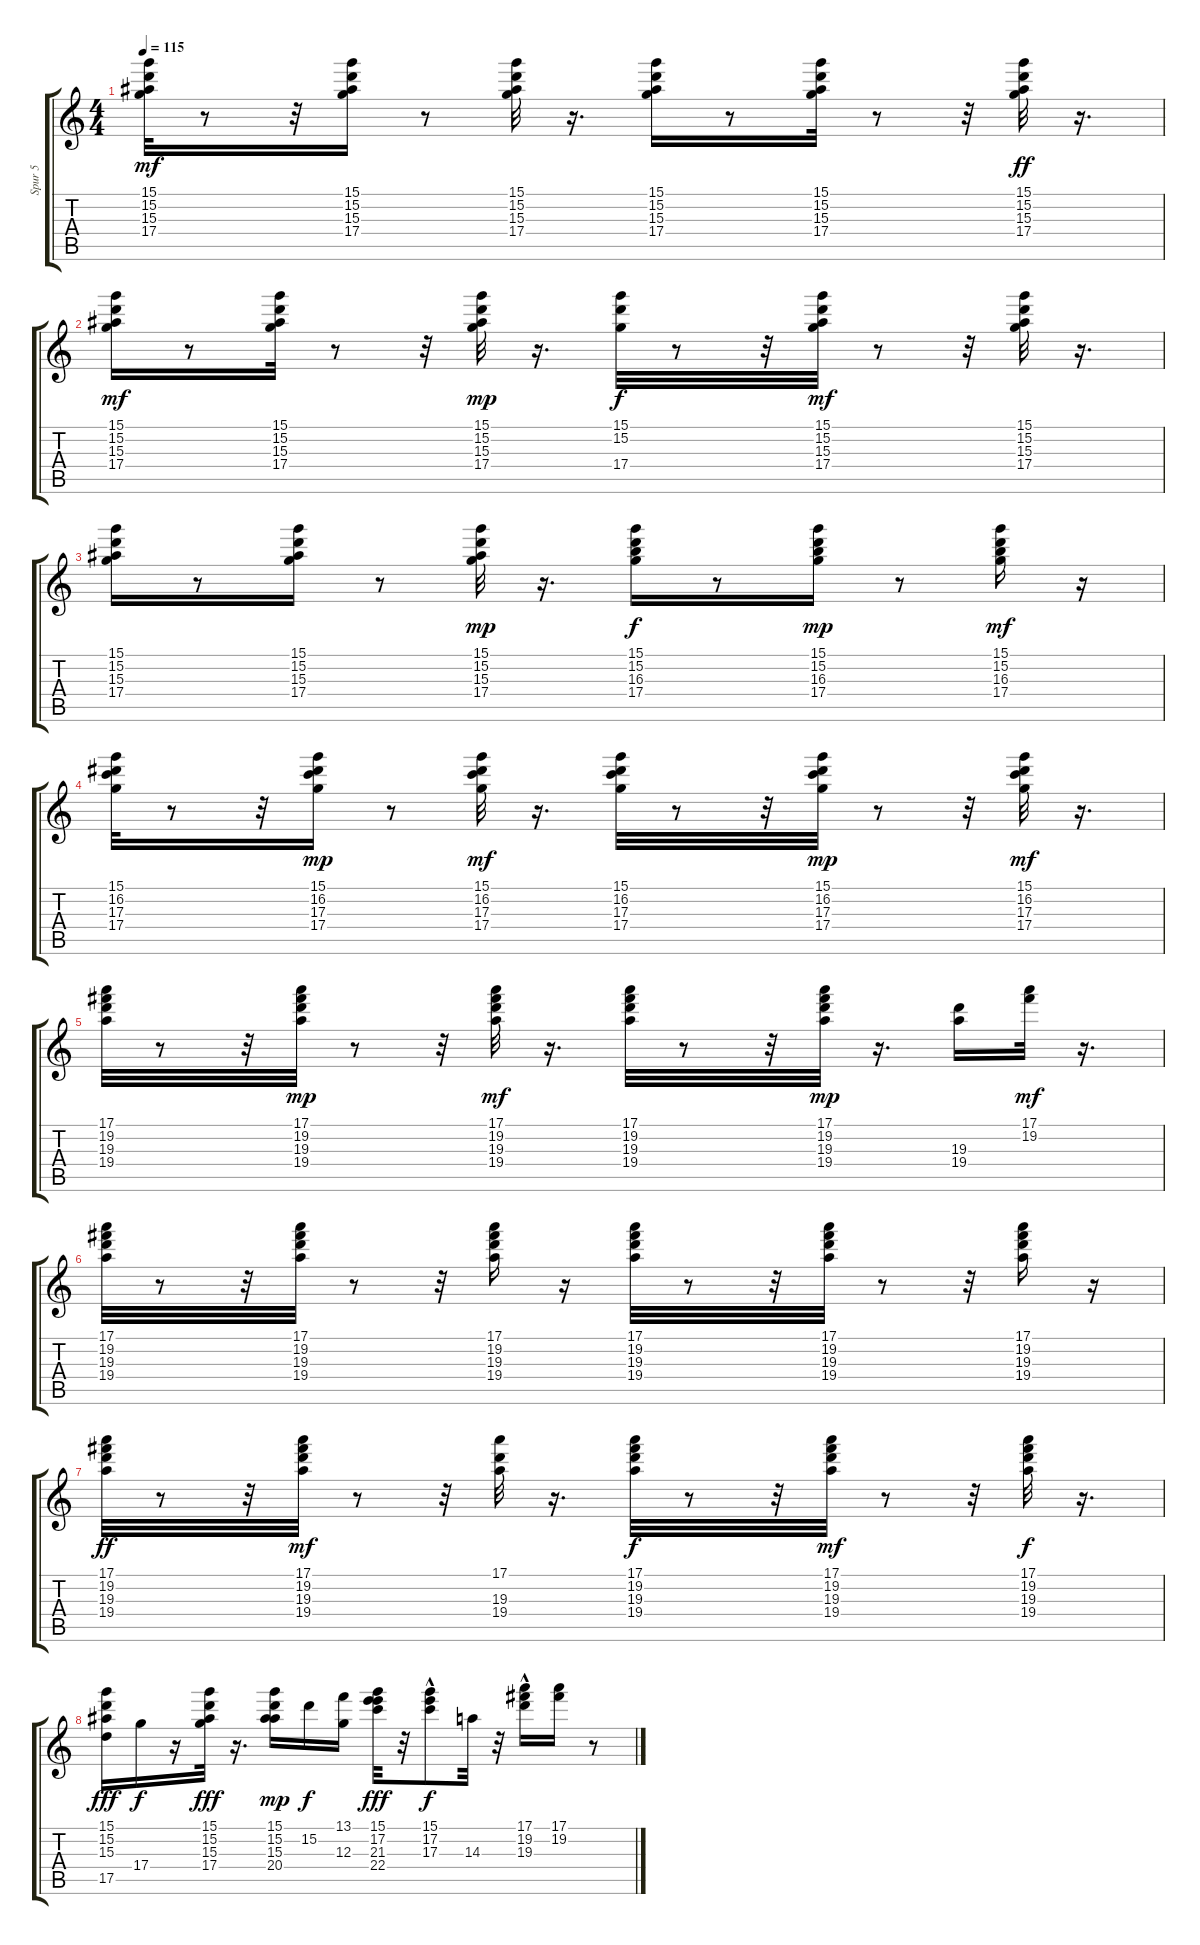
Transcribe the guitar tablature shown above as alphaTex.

\track ("Spur 5" "Spur 5") {instrument acousticguitarsteel}
\staff {score tabs}
\tuning (E4 B3 G3 D3 A2 E2) {hide}
\ts (4 4)
\tempo 115
\clef g2
\ks c
(15.1 15.2 15.3 17.4).32{dy mf} r.8 r.32 (15.1 15.2 15.3 17.4).16 r.8 (15.1 15.2 15.3 17.4).32 r.16{d} (15.1 15.2 15.3 17.4).16 r.8 (15.1 15.2 15.3 17.4).32 r.8 r.32 (15.1 15.2 15.3 17.4).32{dy ff} r.16{d} |
(15.1 15.2 15.3 17.4).16{dy mf} r.8 (15.1 15.2 15.3 17.4).32 r.8 r.32 (15.1 15.2 15.3 17.4).32{dy mp} r.16{d} (15.1 15.2 17.4).32{dy f} r.8 r.32 (15.1 15.2 15.3 17.4).32{dy mf} r.8 r.32 (15.1 15.2 15.3 17.4).32 r.16{d} |
(15.1 15.2 15.3 17.4).16 r.8 (15.1 15.2 15.3 17.4).16 r.8 (15.1 15.2 15.3 17.4).32{dy mp} r.16{d} (15.1 15.2 16.3 17.4).16{dy f} r.8 (15.1 15.2 16.3 17.4).16{dy mp} r.8 (15.1 15.2 16.3 17.4).16{dy mf} r.16 |
(15.1 16.2 17.3 17.4).32 r.8 r.32 (15.1 16.2 17.3 17.4).16{dy mp} r.8 (15.1 16.2 17.3 17.4).32{dy mf} r.16{d} (15.1 16.2 17.3 17.4).32 r.8 r.32 (15.1 16.2 17.3 17.4).32{dy mp} r.8 r.32 (15.1 16.2 17.3 17.4).32{dy mf} r.16{d} |
(17.1 19.2 19.3 19.4).32 r.8 r.32 (17.1 19.2 19.3 19.4).32{dy mp} r.8 r.32 (17.1 19.2 19.3 19.4).32{dy mf} r.16{d} (17.1 19.2 19.3 19.4).32 r.8 r.32 (17.1 19.2 19.3 19.4).32{dy mp} r.16{d} (19.3 19.4).16 (17.1 19.2).32{dy mf} r.16{d} |
(17.1 19.2 19.3 19.4).32 r.8 r.32 (17.1 19.2 19.3 19.4).32 r.8 r.32 (17.1 19.2 19.3 19.4).16 r.16 (17.1 19.2 19.3 19.4).32 r.8 r.32 (17.1 19.2 19.3 19.4).32 r.8 r.32 (17.1 19.2 19.3 19.4).16 r.16 |
(17.1 19.2 19.3 19.4).32{dy ff} r.8 r.32 (17.1 19.2 19.3 19.4).32{dy mf} r.8 r.32 (17.1 19.3 19.4).32 r.16{d} (17.1 19.2 19.3 19.4).32{dy f} r.8 r.32 (17.1 19.2 19.3 19.4).32{dy mf} r.8 r.32 (17.1 19.2 19.3 19.4).32{dy f} r.16{d} |
(15.1 15.2 15.3 17.5).16{dy fff} 17.4.16{dy f} r.16 (15.1 15.2 15.3 17.4).32{dy fff} r.16{d} (15.1 15.2 15.3 20.4).16{dy mp} 15.2.16{dy f} (13.1 12.3).16 (15.1 17.2 21.3 22.4).32{dy fff} r.32 (15.1 17.2{hac} 17.3).8{dy f} 14.3.32 r.32 (17.1 19.2 19.3{hac}).16 (17.1 19.2).16 r.8
